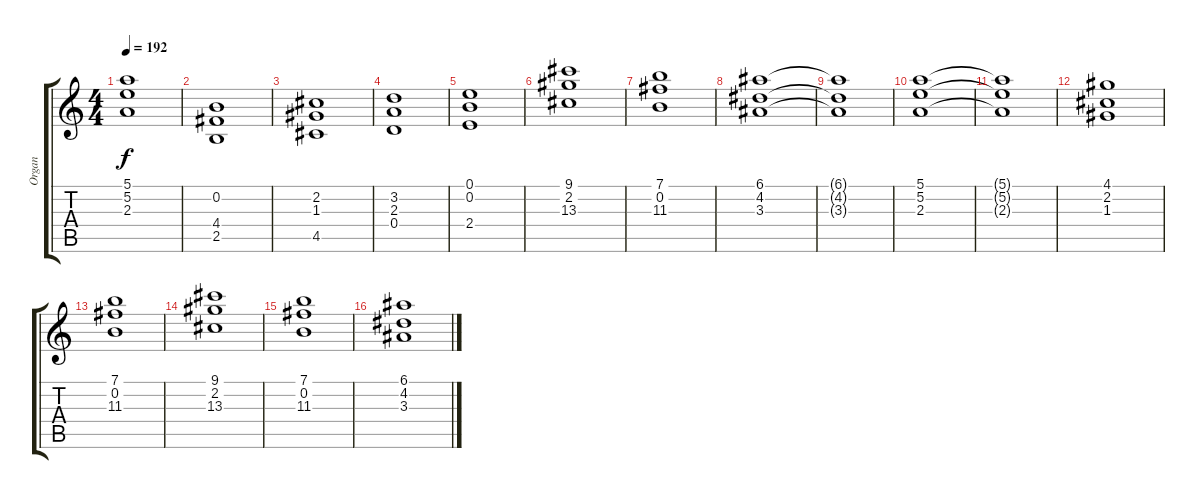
\track ("Organ" "Organ") {instrument churchorgan}
\staff {score tabs}
\tuning (E5 B4 G4 D4 A3 E3) {hide}
\ts (4 4)
\tempo 192
\clef g2
\ks c
(5.1{t} 5.2{t} 2.3{t}).1{dy f} |
(0.2 4.4 2.5).1 |
(2.2 1.3 4.5).1 |
(3.2 2.3 0.4).1 |
(0.1 0.2 2.4).1 |
(9.1 2.2 13.3).1 |
(7.1 0.2 11.3).1 |
(6.1 4.2 3.3).1 |
(6.1{t} 4.2{t} 3.3{t}).1 |
(5.1 5.2 2.3).1 |
(5.1{t} 5.2{t} 2.3{t}).1 |
(4.1 2.2 1.3).1 |
(7.1 0.2 11.3).1 |
(9.1 2.2 13.3).1 |
(7.1 0.2 11.3).1 |
(6.1 4.2 3.3).1
